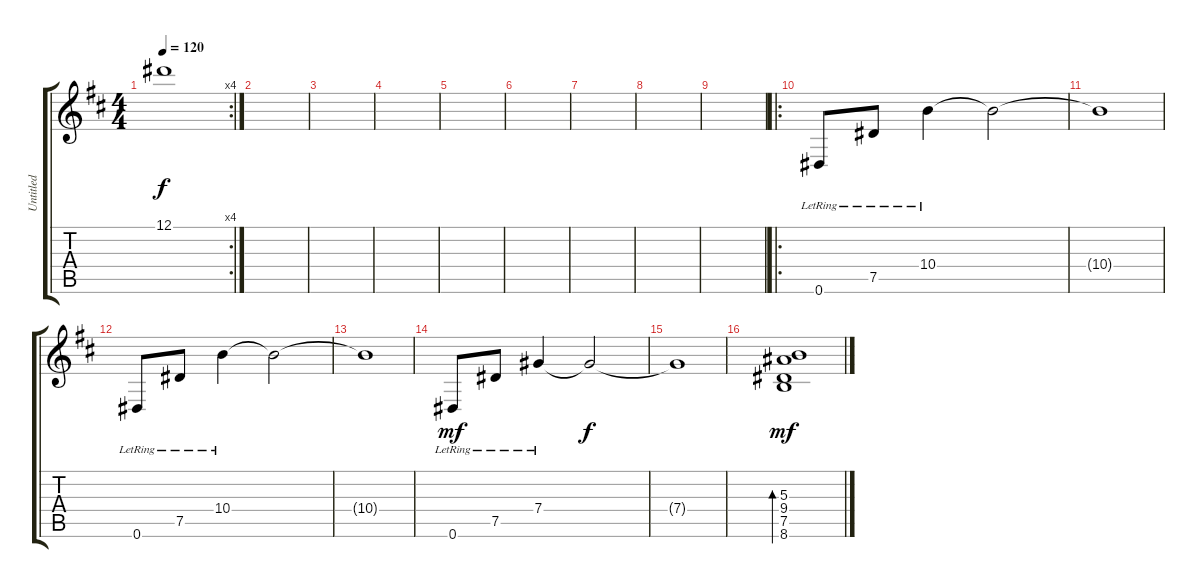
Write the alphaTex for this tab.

\track ("Untitled" "Untitled") {instrument distortionguitar}
\staff {score tabs}
\tuning (Eb4 Bb3 Gb3 Db3 Ab2 Eb2) {hide}
\rc 4
\ts (4 4)
\tempo 120
\clef g2
\ks bminor
12.1{t}.1{dy f} |
|
|
|
|
|
|
|
|
\ro
0.6{lr}.8{volume 13} 7.5{lr}.8 10.4{lr}.4 10.4{t}.2 |
10.4{t}.1 |
0.6{lr}.8 7.5{lr}.8 10.4{lr}.4 10.4{t}.2 |
10.4{t}.1 |
0.6{lr}.8{dy mf} 7.5{lr}.8 7.4{lr}.4 7.4{t}.2{dy f} |
7.4{t}.1 |
(5.3 9.4 7.5 8.6).1{bd 120 dy mf}
